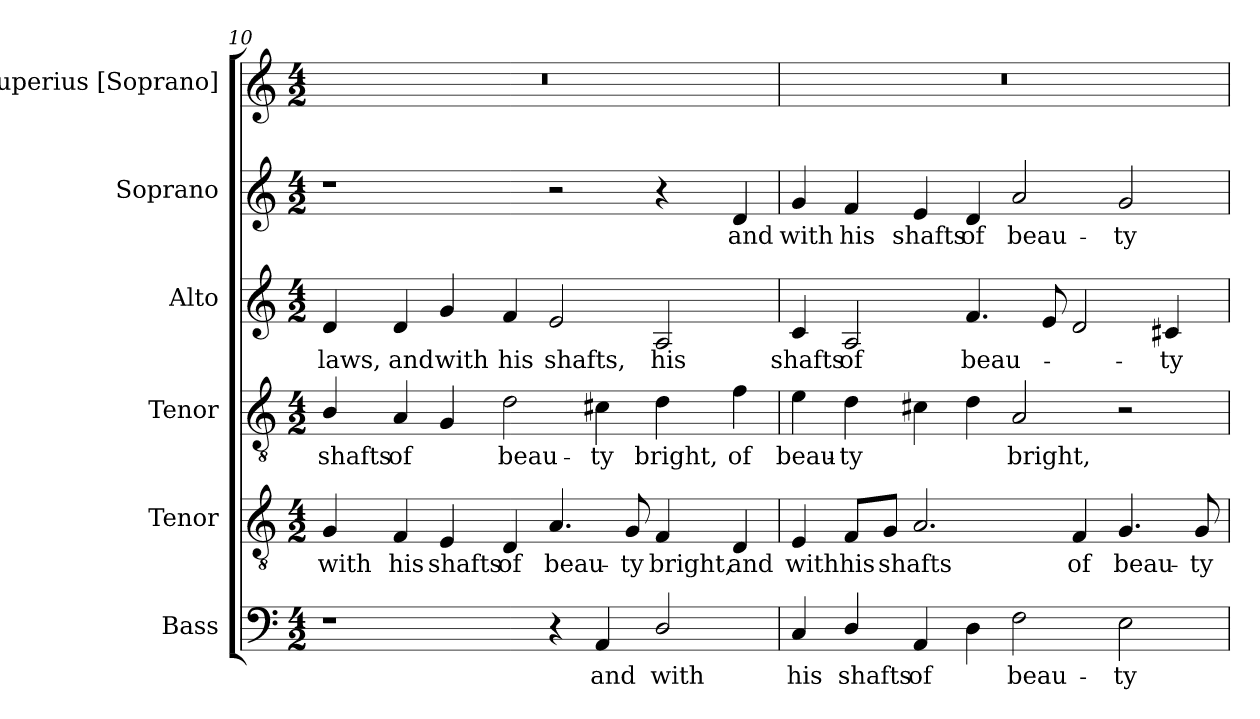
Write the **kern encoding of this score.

**kern	**text	**kern	**text	**kern	**text	**kern	**text	**kern	**text	**kern
*part6	*part6	*part5	*part5	*part4	*part4	*part3	*part3	*part2	*part2	*part1
*staff6	*staff6	*staff5	*staff5	*staff4	*staff4	*staff3	*staff3	*staff2	*staff2	*staff1
*I"Bass	*	*I"Tenor	*	*I"Tenor	*	*I"Alto	*	*I"Soprano	*	*I"Superius [Soprano]
*I'B.	*	*I'T.	*	*I'T.	*	*I'A.	*	*I'S2.	*	*I'S1.
*clefF4	*	*clefGv2	*	*clefGv2	*	*clefG2	*	*clefG2	*	*clefG2
*	*	*ITrd7c12	*	*ITrd7c12	*	*	*	*	*	*
*k[]	*	*k[]	*	*k[]	*	*k[]	*	*k[]	*	*k[]
*C:	*	*C:	*	*C:	*	*C:	*	*C:	*	*C:
*M4/2	*	*M4/2	*	*M4/2	*	*M4/2	*	*M4/2	*	*M4/2
=10	=10	=10	=10	=10	=10	=10	=10	=10	=10	=10
!	!	!	!LO:LY:b:color=#000000	!	!	!	!	!	!	!
!	!	!	!	!	!LO:LY:b:color=#000000	!	!	!	!	!
!	!	!	!	!	!	!	!LO:LY:b:color=#000000	!	!	!LO:N:vis=1
1r	.	4GGi/	with	4BBi/	shafts	4di/	laws,	1r	.	0r
!	!	!	!LO:LY:b:color=#000000	!	!	!	!	!	!	!
!	!	!	!	!	!LO:LY:b:color=#000000	!	!	!	!	!
!	!	!	!	!	!	!	!LO:LY:b:color=#000000	!	!	!
.	.	4FFi/	his	4AAi/	of	4di/	and	.	.	.
!	!	!	!LO:LY:b:color=#000000	!	!	!	!	!	!	!
!	!	!	!	!	!	!	!LO:LY:b:color=#000000	!	!	!
.	.	4EEi/	shafts	4GGi/	.	4gi/	with	.	.	.
!	!	!	!LO:LY:b:color=#000000	!	!	!	!	!	!	!
!	!	!	!	!	!LO:LY:b:color=#000000	!	!	!	!	!
!	!	!	!	!	!	!	!LO:LY:b:color=#000000	!	!	!
.	.	4DDi/	of	2Di\	beau-	4fi/	his	.	.	.
!	!	!	!LO:LY:b:color=#000000	!	!	!	!	!	!	!
!	!	!	!	!	!	!	!LO:LY:b:color=#000000	!	!	!
4r	.	4.AAi/	beau-	.	.	2ei/	shafts,	2r	.	.
!	!LO:LY:b:color=#000000	!	!	!	!	!	!	!	!	!
!	!	!	!	!	!LO:LY:b:color=#000000	!	!	!	!	!
4AAi/	and	.	.	4C#Xi\	-ty	.	.	.	.	.
!	!	!	!LO:LY:b:color=#000000	!	!	!	!	!	!	!
.	.	8GGi/	-ty	.	.	.	.	.	.	.
!	!LO:LY:b:color=#000000	!	!	!	!	!	!	!	!	!
!	!	!	!LO:LY:b:color=#000000	!	!	!	!	!	!	!
!	!	!	!	!	!LO:LY:b:color=#000000	!	!	!	!	!
!	!	!	!	!	!	!	!LO:LY:b:color=#000000	!	!	!
2Di/	with	4FFi/	bright,	4Di\	bright,	2Ai/	his	4r	.	.
!	!	!	!LO:LY:b:color=#000000	!	!	!	!	!	!	!
!	!	!	!	!	!LO:LY:b:color=#000000	!	!	!	!	!
!	!	!	!	!	!	!	!	!	!LO:LY:b:color=#000000	!
.	.	4DDi/	and	4Fi\	of	.	.	4di/	and	.
!!LO:LB:g=z
=11	=11	=11	=11	=11	=11	=11	=11	=11	=11	=11
!	!LO:LY:b:color=#000000	!	!	!	!	!	!	!	!	!
!	!	!	!LO:LY:b:color=#000000	!	!	!	!	!	!	!
!	!	!	!	!	!LO:LY:b:color=#000000	!	!	!	!	!
!	!	!	!	!	!	!	!LO:LY:b:color=#000000	!	!	!
!	!	!	!	!	!	!	!	!	!LO:LY:b:color=#000000	!LO:N:vis=1
4Ci/	his	4EEi/	with	4Ei\	beau-	4ci/	shafts	4gi/	with	0r
!	!LO:LY:b:color=#000000	!	!	!	!	!	!	!	!	!
!	!	!	!LO:LY:b:color=#000000	!	!	!	!	!	!	!
!	!	!	!	!	!LO:LY:b:color=#000000	!	!	!	!	!
!	!	!	!	!	!	!	!LO:LY:b:color=#000000	!	!	!
!	!	!	!	!	!	!	!	!	!LO:LY:b:color=#000000	!
4Di/	shafts	8FFi/L	his	4Di\	-ty	2Ai/	of	4fi/	his	.
!	!	!	!LO:LY:b:color=#000000	!	!	!	!	!	!	!
.	.	8GGi/J	shafts	.	.	.	.	.	.	.
!	!LO:LY:b:color=#000000	!	!	!	!	!	!	!	!	!
!	!	!	!	!	!	!	!	!	!LO:LY:b:color=#000000	!
4AAi/	of	2.AAi/	.	4C#Xi\	.	.	.	4ei/	shafts	.
!	!	!	!	!	!	!	!LO:LY:b:color=#000000	!	!	!
!	!	!	!	!	!	!	!	!	!LO:LY:b:color=#000000	!
4Di\	.	.	.	4Di\	.	4.fi/	beau-	4di/	of	.
!	!LO:LY:b:color=#000000	!	!	!	!	!	!	!	!	!
!	!	!	!	!	!LO:LY:b:color=#000000	!	!	!	!	!
!	!	!	!	!	!	!	!	!	!LO:LY:b:color=#000000	!
2Fi\	beau-	.	.	2AAi/	bright,	.	.	2ai/	beau-	.
.	.	.	.	.	.	8ei/	.	.	.	.
!	!	!	!LO:LY:b:color=#000000	!	!	!	!	!	!	!
.	.	4FFi/	of	.	.	2di/	.	.	.	.
!	!LO:LY:b:color=#000000	!	!	!	!	!	!	!	!	!
!	!	!	!LO:LY:b:color=#000000	!	!	!	!	!	!	!
!	!	!	!	!	!	!	!	!	!LO:LY:b:color=#000000	!
2Ei\	-ty	4.GGi/	beau-	2r	.	.	.	2gi/	-ty	.
!	!	!	!	!	!	!	!LO:LY:b:color=#000000	!	!	!
.	.	.	.	.	.	4c#Xi/	-ty	.	.	.
!	!	!	!LO:LY:b:color=#000000	!	!	!	!	!	!	!
.	.	8GGi/	-ty	.	.	.	.	.	.	.
=	=	=	=	=	=	=	=	=	=	=
*-	*-	*-	*-	*-	*-	*-	*-	*-	*-	*-
